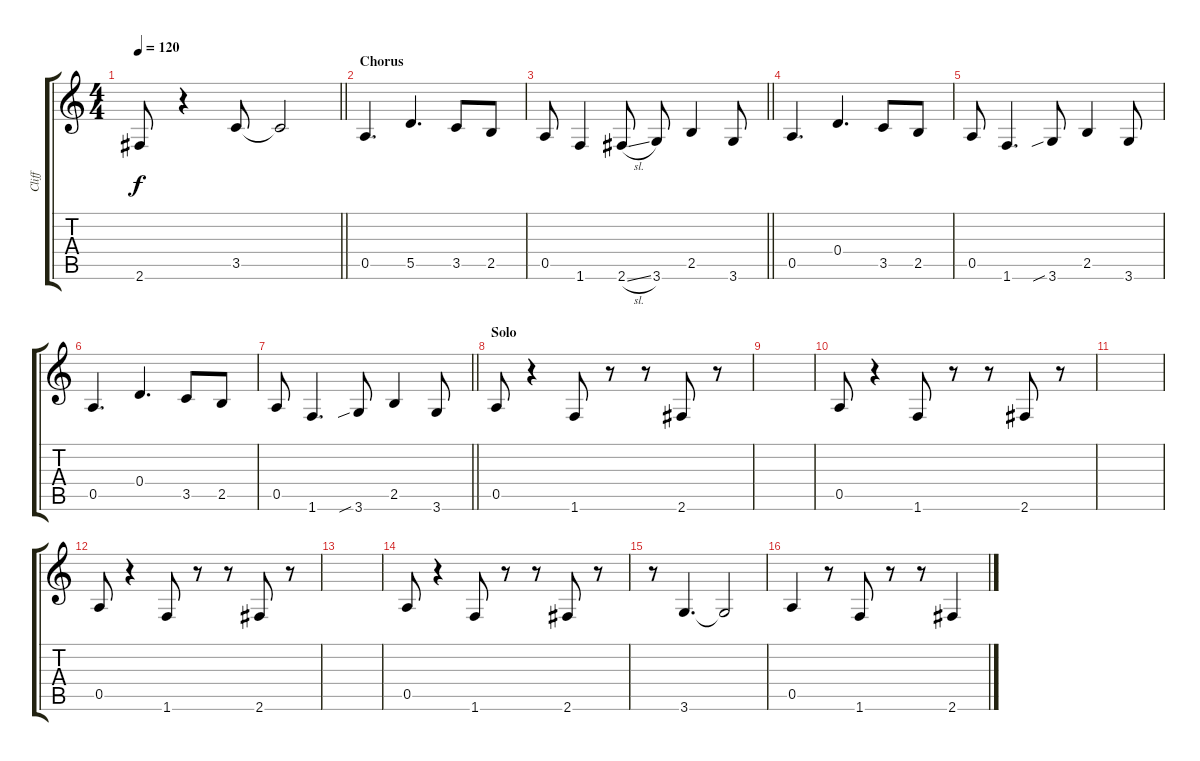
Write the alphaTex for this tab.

\track ("Cliff" "Cliff") {instrument electricbassfinger}
\staff {score tabs}
\tuning (E4 B3 G3 D3 A2 E2) {hide}
\ts (4 4)
\tempo 120
\clef g2
\barLineRight lightlight
\ks c
2.6.8{dy f} r.4 3.5.8 3.5{t}.2 |
\section ("" "Chorus")
0.5.4{d} 5.5.4{d} 3.5.8 2.5.8 |
\barLineRight lightlight
0.5.8 1.6.4 2.6{sl}.8 3.6.8 2.5.4 3.6.8 |
\section ("" "")
0.5.4{d} 0.4.4{d} 3.5.8 2.5.8 |
0.5.8 1.6.4{d} 3.6{sib}.8 2.5.4 3.6.8 |
0.5.4{d} 0.4.4{d} 3.5.8 2.5.8 |
\barLineRight lightlight
0.5.8 1.6.4{d} 3.6{sib}.8 2.5.4 3.6.8 |
\section ("" "Solo")
0.5.8 r.4 1.6.8 r.8 r.8 2.6.8 r.8 |
|
0.5.8 r.4 1.6.8 r.8 r.8 2.6.8 r.8 |
|
0.5.8 r.4 1.6.8 r.8 r.8 2.6.8 r.8 |
|
0.5.8 r.4 1.6.8 r.8 r.8 2.6.8 r.8 |
r.8 3.6.4{d} 3.6{t}.2 |
0.5.4 r.8 1.6.8 r.8 r.8 2.6.4
